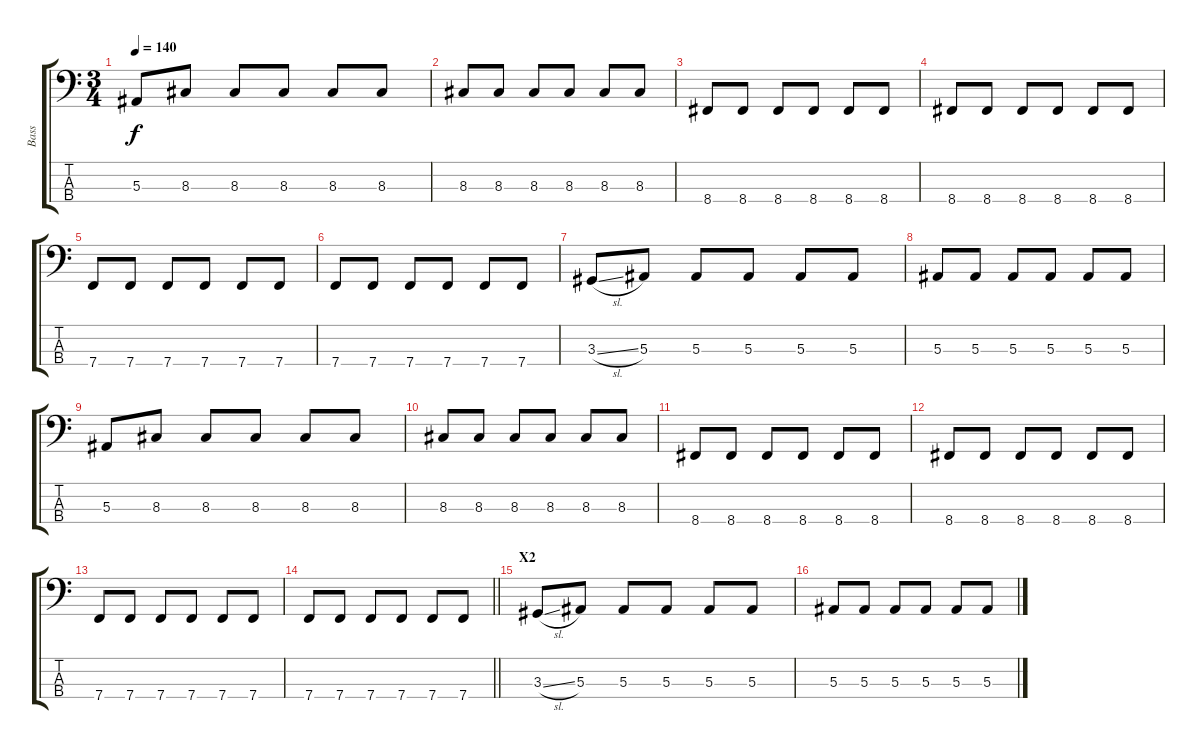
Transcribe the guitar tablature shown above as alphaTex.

\track ("Bass" "Bass") {instrument electricbassfinger}
\staff {score tabs}
\tuning (Gb3 Db2 F1 Bb0) {hide}
\ts (3 4)
\tempo 140
\clef f4
\ks c
5.3.8{dy f} 8.3.8 8.3.8 8.3.8 8.3.8 8.3.8 |
8.3.8 8.3.8 8.3.8 8.3.8 8.3.8 8.3.8 |
8.4.8 8.4.8 8.4.8 8.4.8 8.4.8 8.4.8 |
8.4.8 8.4.8 8.4.8 8.4.8 8.4.8 8.4.8 |
7.4.8 7.4.8 7.4.8 7.4.8 7.4.8 7.4.8 |
7.4.8 7.4.8 7.4.8 7.4.8 7.4.8 7.4.8 |
3.3{sl}.8 5.3.8 5.3.8 5.3.8 5.3.8 5.3.8 |
5.3.8 5.3.8 5.3.8 5.3.8 5.3.8 5.3.8 |
5.3.8 8.3.8 8.3.8 8.3.8 8.3.8 8.3.8 |
8.3.8 8.3.8 8.3.8 8.3.8 8.3.8 8.3.8 |
8.4.8 8.4.8 8.4.8 8.4.8 8.4.8 8.4.8 |
8.4.8 8.4.8 8.4.8 8.4.8 8.4.8 8.4.8 |
7.4.8 7.4.8 7.4.8 7.4.8 7.4.8 7.4.8 |
\barLineRight lightlight
7.4.8 7.4.8 7.4.8 7.4.8 7.4.8 7.4.8 |
\section ("" "X2")
3.3{sl}.8 5.3.8 5.3.8 5.3.8 5.3.8 5.3.8 |
5.3.8 5.3.8 5.3.8 5.3.8 5.3.8 5.3.8
